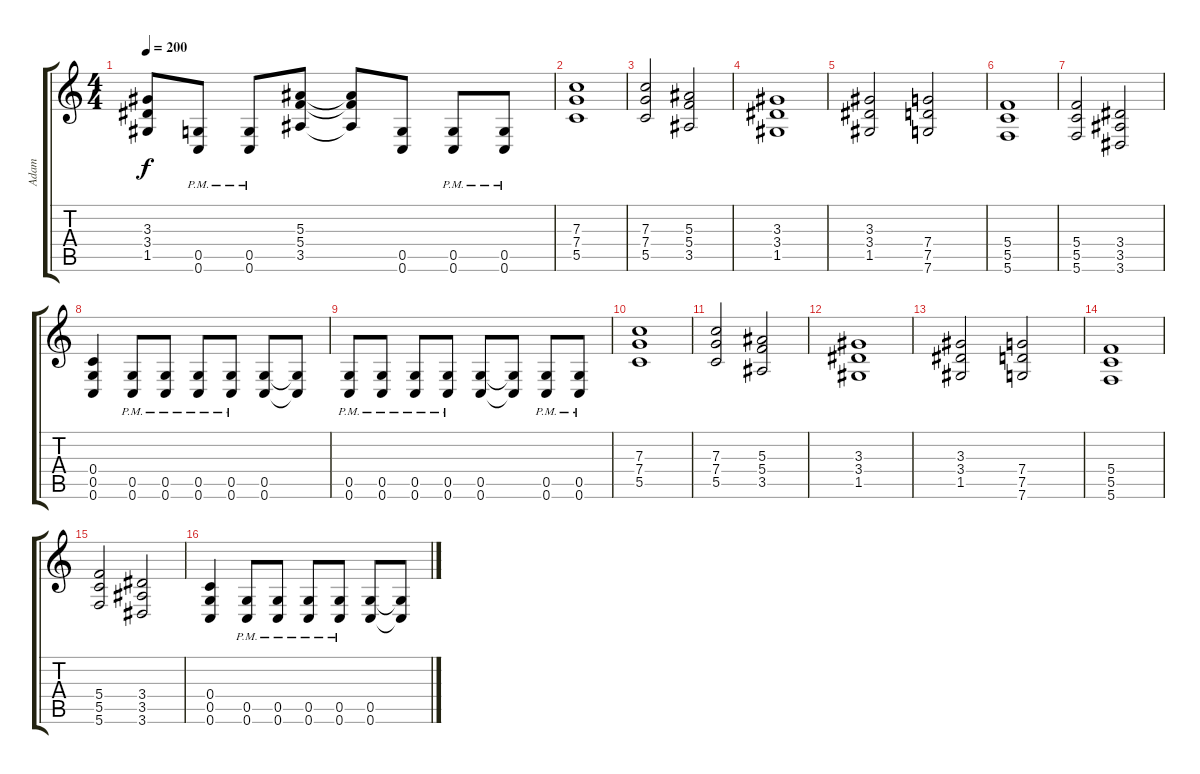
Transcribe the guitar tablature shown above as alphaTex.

\track ("Adam" "Adam") {instrument overdrivenguitar}
\staff {score tabs}
\tuning (D4 A3 F3 C3 G2 C2) {hide}
\ts (4 4)
\tempo 200
\clef g2
\ks c
(3.3{t} 3.4{t} 1.5{t}).8{dy f} (0.5{pm} 0.6{pm}).8 (0.5{pm} 0.6{pm}).8 (5.3 5.4 3.5).8 (5.3{t} 5.4{t} 3.5{t}).8 (0.5 0.6).8 (0.5{pm} 0.6{pm}).8 (0.5{pm} 0.6{pm}).8 |
(7.3 7.4 5.5).1 |
(7.3 7.4 5.5).2 (5.3 5.4 3.5).2 |
(3.3 3.4 1.5).1 |
(3.3 3.4 1.5).2 (7.4 7.5 7.6).2 |
(5.4 5.5 5.6).1 |
(5.4 5.5 5.6).2 (3.4 3.5 3.6).2 |
(0.4 0.5 0.6).4 (0.5{pm} 0.6{pm}).8 (0.5{pm} 0.6{pm}).8 (0.5{pm} 0.6{pm}).8 (0.5{pm} 0.6{pm}).8 (0.5 0.6).8 (0.5{t} 0.6{t}).8 |
(0.5{pm} 0.6{pm}).8 (0.5{pm} 0.6{pm}).8 (0.5{pm} 0.6{pm}).8 (0.5{pm} 0.6{pm}).8 (0.5 0.6).8 (0.5{t} 0.6{t}).8 (0.5{pm} 0.6{pm}).8 (0.5{pm} 0.6{pm}).8 |
(7.3 7.4 5.5).1 |
(7.3 7.4 5.5).2 (5.3 5.4 3.5).2 |
(3.3 3.4 1.5).1 |
(3.3 3.4 1.5).2 (7.4 7.5 7.6).2 |
(5.4 5.5 5.6).1 |
(5.4 5.5 5.6).2 (3.4 3.5 3.6).2 |
(0.4 0.5 0.6).4 (0.5{pm} 0.6{pm}).8 (0.5{pm} 0.6{pm}).8 (0.5{pm} 0.6{pm}).8 (0.5{pm} 0.6{pm}).8 (0.5 0.6).8 (0.5{t} 0.6{t}).8
